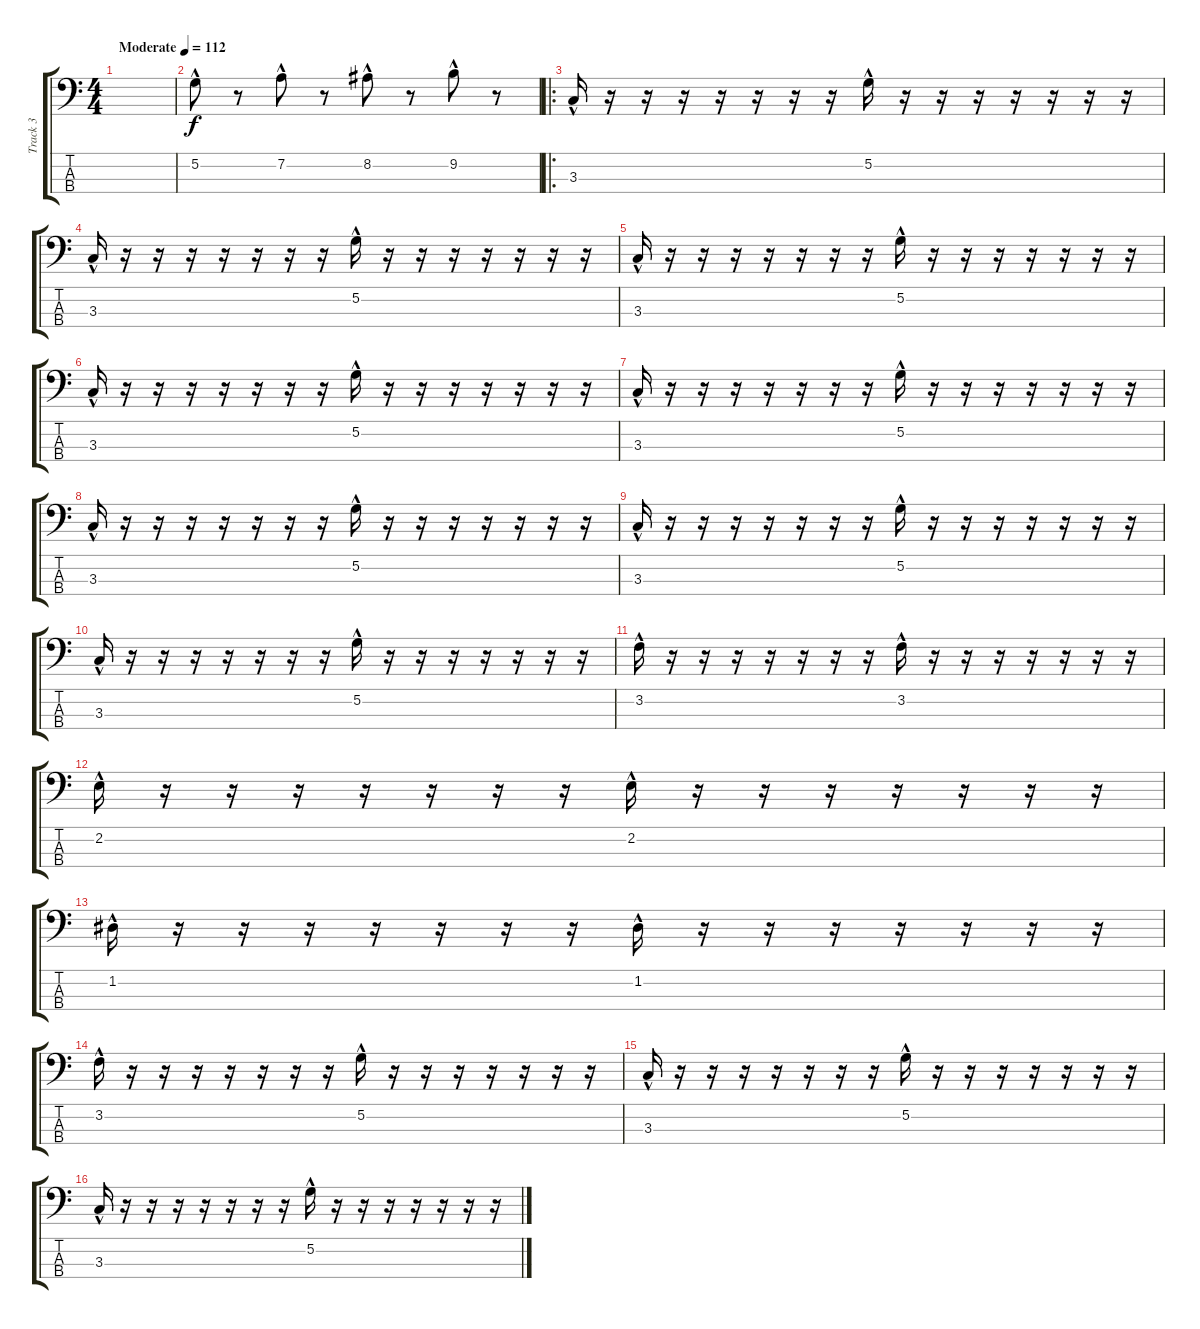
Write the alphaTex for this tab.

\track ("Track 3" "Track 3") {instrument electricbassfinger}
\staff {score tabs}
\tuning (G2 D2 A1 E1) {hide}
\ts (4 4)
\tempo (112 "Moderate")
\clef f4
\ks c
|
5.2{hac}.8 r.8 7.2{hac}.8 r.8 8.2{hac}.8 r.8 9.2{hac}.8 r.8 |
\ro
3.3{hac}.16 r.16 r.16 r.16 r.16 r.16 r.16 r.16 5.2{hac}.16 r.16 r.16 r.16 r.16 r.16 r.16 r.16 |
3.3{hac}.16 r.16 r.16 r.16 r.16 r.16 r.16 r.16 5.2{hac}.16 r.16 r.16 r.16 r.16 r.16 r.16 r.16 |
3.3{hac}.16 r.16 r.16 r.16 r.16 r.16 r.16 r.16 5.2{hac}.16 r.16 r.16 r.16 r.16 r.16 r.16 r.16 |
3.3{hac}.16 r.16 r.16 r.16 r.16 r.16 r.16 r.16 5.2{hac}.16 r.16 r.16 r.16 r.16 r.16 r.16 r.16 |
3.3{hac}.16 r.16 r.16 r.16 r.16 r.16 r.16 r.16 5.2{hac}.16 r.16 r.16 r.16 r.16 r.16 r.16 r.16 |
3.3{hac}.16 r.16 r.16 r.16 r.16 r.16 r.16 r.16 5.2{hac}.16 r.16 r.16 r.16 r.16 r.16 r.16 r.16 |
3.3{hac}.16 r.16 r.16 r.16 r.16 r.16 r.16 r.16 5.2{hac}.16 r.16 r.16 r.16 r.16 r.16 r.16 r.16 |
3.3{hac}.16 r.16 r.16 r.16 r.16 r.16 r.16 r.16 5.2{hac}.16 r.16 r.16 r.16 r.16 r.16 r.16 r.16 |
3.2{hac}.16 r.16 r.16 r.16 r.16 r.16 r.16 r.16 3.2{hac}.16 r.16 r.16 r.16 r.16 r.16 r.16 r.16 |
2.2{hac}.16 r.16 r.16 r.16 r.16 r.16 r.16 r.16 2.2{hac}.16 r.16 r.16 r.16 r.16 r.16 r.16 r.16 |
1.2{hac}.16 r.16 r.16 r.16 r.16 r.16 r.16 r.16 1.2{hac}.16 r.16 r.16 r.16 r.16 r.16 r.16 r.16 |
3.2{hac}.16 r.16 r.16 r.16 r.16 r.16 r.16 r.16 5.2{hac}.16 r.16 r.16 r.16 r.16 r.16 r.16 r.16 |
3.3{hac}.16 r.16 r.16 r.16 r.16 r.16 r.16 r.16 5.2{hac}.16 r.16 r.16 r.16 r.16 r.16 r.16 r.16 |
3.3{hac}.16 r.16 r.16 r.16 r.16 r.16 r.16 r.16 5.2{hac}.16 r.16 r.16 r.16 r.16 r.16 r.16 r.16
